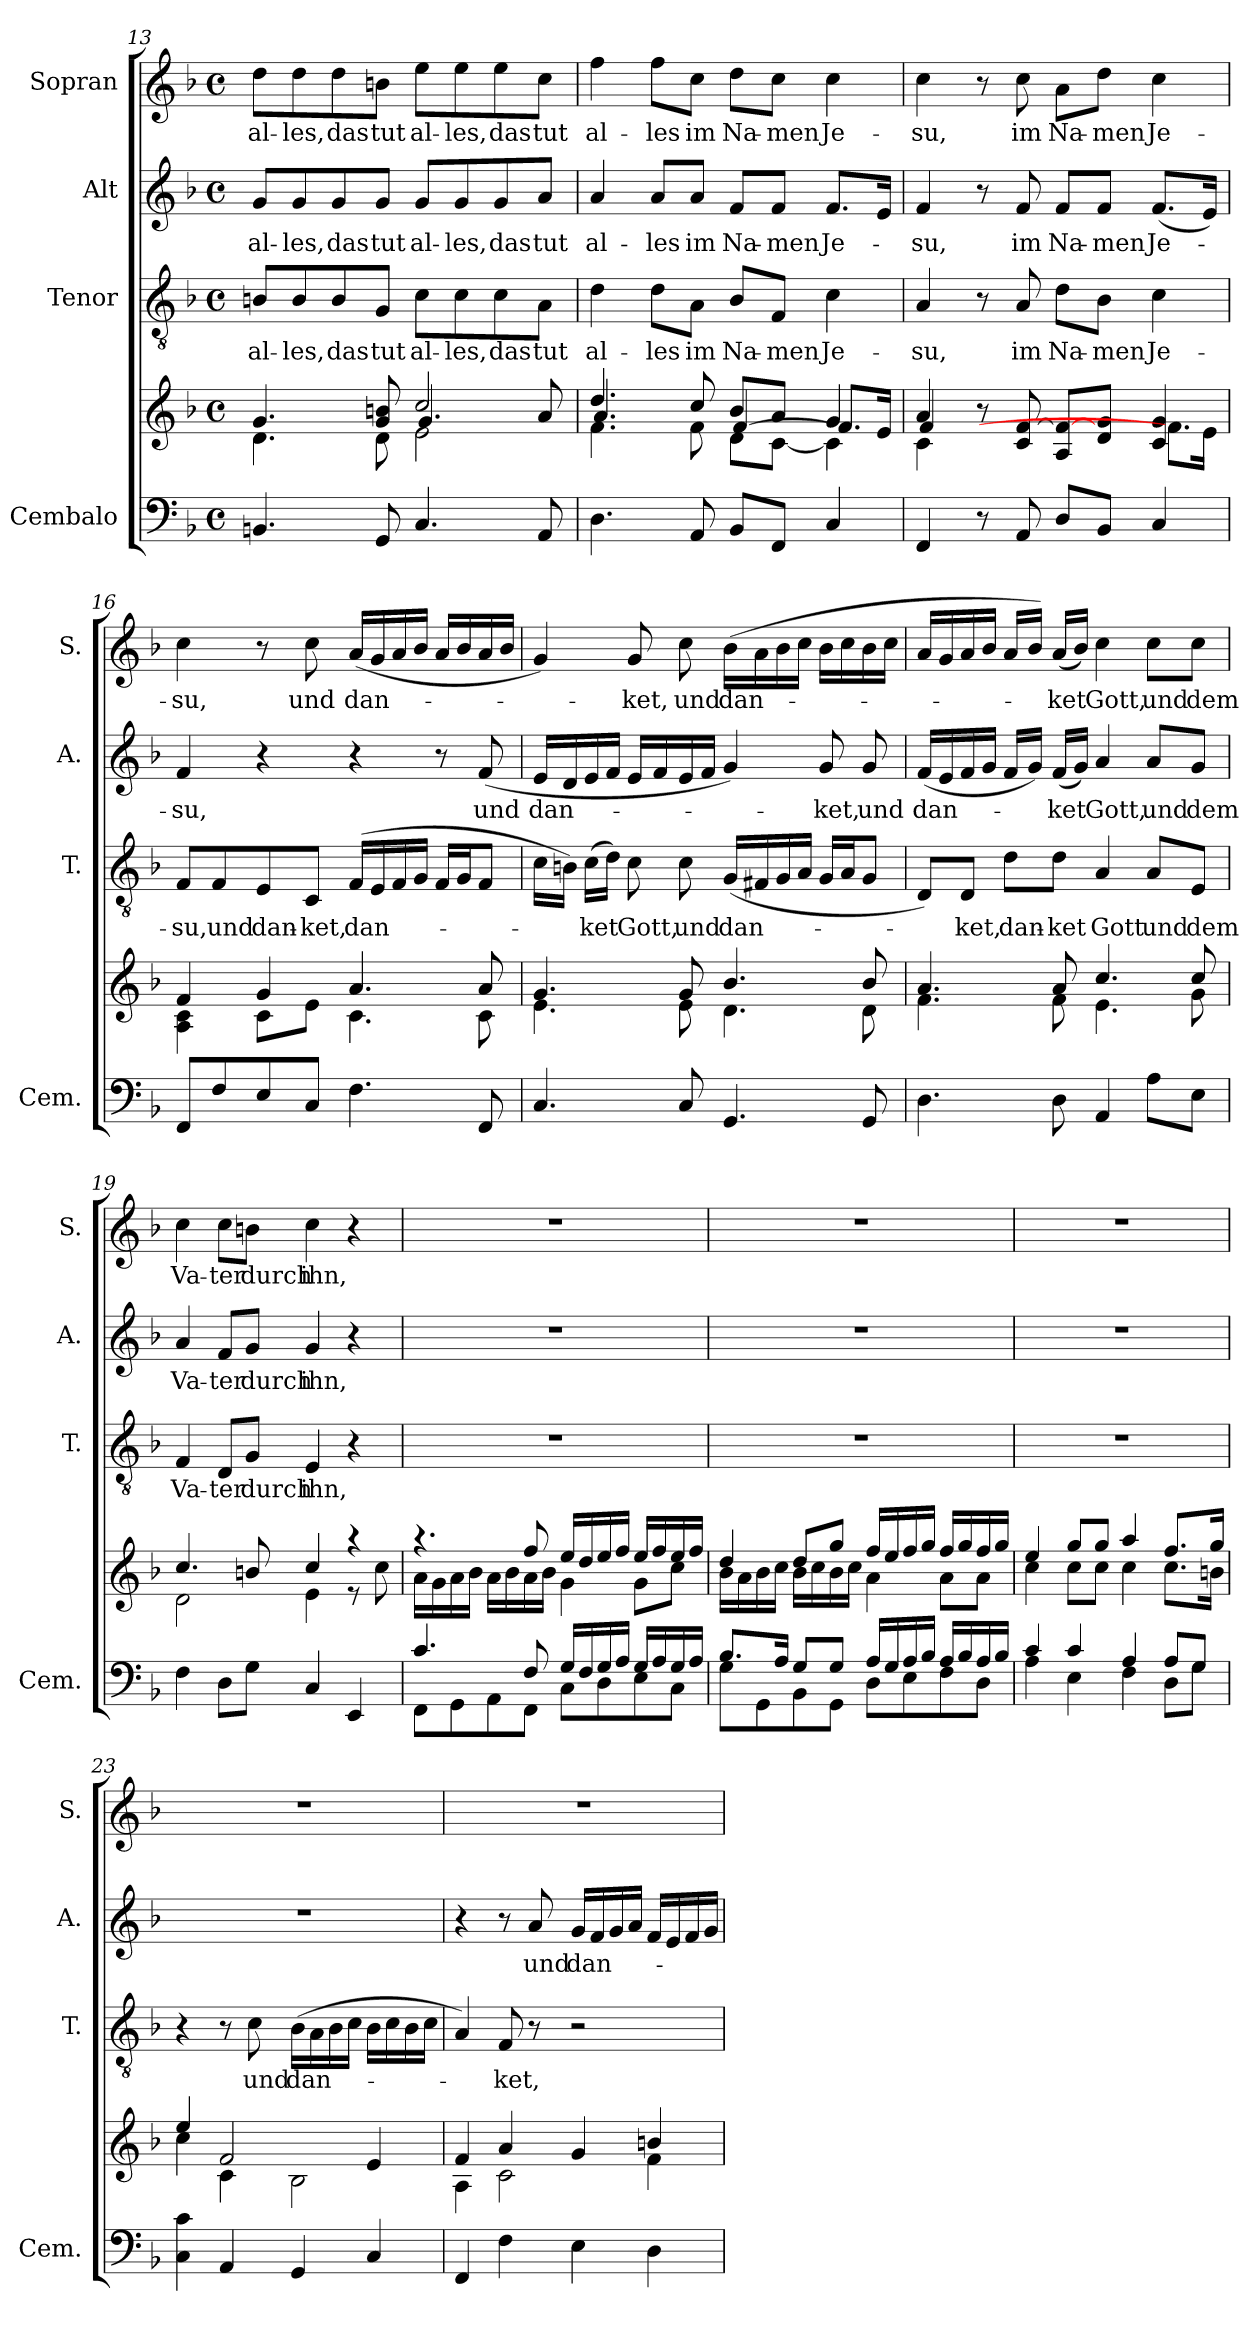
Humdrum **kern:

**kern	**kern	**kern	**text	**kern	**text	**kern	**text
*part4	*part4	*part3	*part3	*part2	*part2	*part1	*part1
*staff5	*staff4	*staff3	*staff3	*staff2	*staff2	*staff1	*staff1
*I"Cembalo	*	*I"Tenor	*	*I"Alt	*	*I"Sopran	*
*I'Cem.	*	*I'T.	*	*I'A.	*	*I'S.	*
*clefF4	*clefG2	*clefGv2	*	*clefG2	*	*clefG2	*
*k[b-]	*k[b-]	*k[b-]	*	*k[b-]	*	*k[b-]	*
*M4/4	*M4/4	*M4/4	*	*M4/4	*	*M4/4	*
*met(c)	*met(c)	*met(c)	*	*met(c)	*	*met(c)	*
=13	=13	=13	=13	=13	=13	=13	=13
*	*^	*	*	*	*	*	*
*	*	*^	*	*	*	*	*	*
!	!	!	!	!	!LO:LY:b	!	!LO:LY:b	!	!LO:LY:b
4.BBn/	4.g/	4.d\	2ryy	8Bn/L	al-	8g/L	al-	8dd\L	al-
!	!	!	!	!	!LO:LY:b	!	!LO:LY:b	!	!LO:LY:b
.	.	.	.	8B/	-les,	8g/	-les,	8dd\	-les,
!	!	!	!	!	!LO:LY:b	!	!LO:LY:b	!	!LO:LY:b
.	.	.	.	8B/	das	8g/	das	8dd\	das
!	!	!	!	!	!LO:LY:b	!	!LO:LY:b	!	!LO:LY:b
8GG/	8g/ 8bn/	8d\	.	8G/J	tut	8g/J	tut	8bn\J	tut
!	!	!	!	!	!LO:LY:b	!	!LO:LY:b	!	!LO:LY:b
4.C/	2cc/	2e\	4.g/	8c\L	al-	8g/L	al-	8ee\L	al-
!	!	!	!	!	!LO:LY:b	!	!LO:LY:b	!	!LO:LY:b
.	.	.	.	8c\	-les,	8g/	-les,	8ee\	-les,
!	!	!	!	!	!LO:LY:b	!	!LO:LY:b	!	!LO:LY:b
.	.	.	.	8c\	das	8g/	das	8ee\	das
!	!	!	!	!	!LO:LY:b	!	!LO:LY:b	!	!LO:LY:b
8AA/	.	.	8a/	8A\J	tut	8a/J	tut	8cc\J	tut
!!LO:LB:g=z
=14	=14	=14	=14	=14	=14	=14	=14	=14	=14
!	!	!	!	!	!LO:LY:b	!	!LO:LY:b	!	!LO:LY:b
4.D\	4.dd/	4.f\	4.a/	4d\	al-	4a/	al-	4ff\	al-
!	!	!	!	!	!LO:LY:b	!	!LO:LY:b	!	!LO:LY:b
.	.	.	.	8d\L	-les	8a/L	-les	8ff\L	-les
!	!	!	!	!	!LO:LY:b	!	!LO:LY:b	!	!LO:LY:b
8AA/	8cc/	8f\	8ryy	8A\J	im	8a/J	im	8cc\J	im
!	!	!	!	!	!LO:LY:b	!	!LO:LY:b	!	!LO:LY:b
8BB-/L	8b-/L	8d\L	[4f/	8B-/L	Na-	8f/L	Na-	8dd\L	Na-
!	!	!	!	!	!LO:LY:b	!	!LO:LY:b	!	!LO:LY:b
8FF/J	8a/J	[8c\J	.	8F/J	-men	8f/J	-men	8cc\J	-men
!	!	!	!	!	!LO:LY:b	!	!LO:LY:b	!	!LO:LY:b
4C/	4g/	4c\]	8.f/L]	4c\	Je-	8.f/L	Je-	4cc\	Je-
.	.	.	16e/Jk	.	.	16e/Jk	.	.	.
=15	=15	=15	=15	=15	=15	=15	=15	=15	=15
!	!	!	!	!	!LO:LY:b	!	!LO:LY:b	!	!LO:LY:b
4FF/	4a/	4c\	4f/	4A/	-su,	4f/	-su,	4cc\	-su,
8r	8r	2ryy	2.ryy	8r	.	8r	.	8r	.
!	!	!	!	!	!LO:LY:b	!	!LO:LY:b	!	!LO:LY:b
8AA/	8c/ [8f/	.	.	8A/	im	8f/	im	8cc\	im
!	!	!	!	!	!LO:LY:b	!	!LO:LY:b	!	!LO:LY:b
8D/L	8A/ 8f/_L	.	.	8d\L	Na-	8f/L	Na-	8a\L	Na-
!	!	!	!	!	!LO:LY:b	!	!LO:LY:b	!	!LO:LY:b
8BB-/J	8d/ 8g/J	.	.	8B-\J	-men	8f/J	-men	8dd\J	-men
!	!	!	!	!	!LO:LY:b	!	!LO:LY:b	!	!LO:LY:b
4C/	4c/ 4g/	8.f\L]	.	4c\	Je-	(<8.f/L	Je-	4cc\	Je-
.	.	16e\Jk	.	.	.	16e/Jk)	.	.	.
*	*	*v	*v	*	*	*	*	*	*
!!LO:PB:g=z
=16	=16	=16	=16	=16	=16	=16	=16	=16
!	!	!	!	!LO:LY:b	!	!LO:LY:b	!	!LO:LY:b
8FF/L	4f/	4A\ 4c\	8F/L	-su,	4f/	-su,	4cc\	-su,
!	!	!	!	!LO:LY:b	!	!	!	!
8F/	.	.	8F/	und	.	.	.	.
!	!	!	!	!LO:LY:b	!	!	!	!
8E/	4g/	8c\L	8E/	dan-	4r	.	8r	.
!	!	!	!	!LO:LY:b	!	!	!	!LO:LY:b
8C/J	.	8e\J	8C/J	-ket,	.	.	8cc\	und
!	!	!	!	!LO:LY:b	!	!	!	!LO:LY:b
4.F\	4.a/	4.c\	(<16F/LL	dan-	4r	.	(<16a/LL	dan-
.	.	.	16E/	.	.	.	16g/	.
.	.	.	16F/	.	.	.	16a/	.
.	.	.	16G/JJ	.	.	.	16b-/JJ	.
.	.	.	16F/LL	.	8r	.	16a/LL	.
.	.	.	16G/J	.	.	.	16b-/	.
!	!	!	!	!	!	!LO:LY:b	!	!
8FF/	8a/	8c\	8F/J	.	(<8f/	und	16a/	.
.	.	.	.	.	.	.	16b-/JJ	.
=17	=17	=17	=17	=17	=17	=17	=17	=17
!	!	!	!	!	!	!LO:LY:b	!	!
4.C/	4.g/	4.e\	16c\LL	.	16e/LL	dan-	4g/)	.
.	.	.	16Bn\JJ)	.	16d/	.	.	.
!	!	!	!	!LO:LY:b	!	!	!	!
.	.	.	(>16c\LL	-ket	16e/	.	.	.
.	.	.	16d\JJ)	.	16f/JJ	.	.	.
!	!	!	!	!LO:LY:b	!	!	!	!LO:LY:b
.	.	.	8c\	Gott,	16e/LL	.	8g/	-ket,
.	.	.	.	.	16f/	.	.	.
!	!	!	!	!LO:LY:b	!	!	!	!LO:LY:b
8C/	8g/	8e\	8c\	und	16e/	.	8cc\	und
.	.	.	.	.	16f/JJ	.	.	.
!	!	!	!	!LO:LY:b	!	!	!	!LO:LY:b
4.GG/	4.b-/	4.d\	(<16G/LL	dan-	4g/)	.	(>16b-\LL	dan-
.	.	.	16F#X/	.	.	.	16a\	.
.	.	.	16G/	.	.	.	16b-\	.
.	.	.	16A/JJ	.	.	.	16cc\JJ	.
!	!	!	!	!	!	!LO:LY:b	!	!
.	.	.	16G/LL	.	8g/	-ket,	16b-\LL	.
.	.	.	16A/J	.	.	.	16cc\	.
!	!	!	!	!	!	!LO:LY:b	!	!
8GG/	8b-/	8d\	8G/J	.	8g/	und	16b-\	.
.	.	.	.	.	.	.	16cc\JJ	.
!!LO:LB:g=z
=18	=18	=18	=18	=18	=18	=18	=18	=18
!	!	!	!	!	!	!LO:LY:b	!	!
4.D\	4.a/	4.f\	8D/L)	.	(<16f/LL	dan-	16a/LL	.
.	.	.	.	.	16e/	.	16g/	.
!	!	!	!	!LO:LY:b	!	!	!	!
.	.	.	8D/J	-ket,	16f/	.	16a/	.
.	.	.	.	.	16g/JJ	.	16b-/JJ	.
!	!	!	!	!LO:LY:b	!	!	!	!
.	.	.	8d\L	dan-	16f/LL	.	16a/LL	.
.	.	.	.	.	16g/JJ)	.	16b-/JJ)	.
!	!	!	!	!LO:LY:b	!	!LO:LY:b	!	!LO:LY:b
8D\	8a/	8f\	8d\J	-ket	(<16f/LL	-ket	(<16a/LL	-ket
.	.	.	.	.	16g/JJ)	.	16b-/JJ)	.
!	!	!	!	!LO:LY:b	!	!LO:LY:b	!	!LO:LY:b
4AA/	4.cc/	4.e\	4A/	Gott	4a/	Gott,	4cc\	Gott,
!	!	!	!	!LO:LY:b	!	!LO:LY:b	!	!LO:LY:b
8A\L	.	.	8A/L	und	8a/L	und	8cc\L	und
!	!	!	!	!LO:LY:b	!	!LO:LY:b	!	!LO:LY:b
8E\J	8cc/	8g\	8E/J	dem	8g/J	dem	8cc\J	dem
=19	=19	=19	=19	=19	=19	=19	=19	=19
!	!	!	!	!LO:LY:b	!	!LO:LY:b	!	!LO:LY:b
4F\	4.cc/	2d\	4F/	Va-	4a/	Va-	4cc\	Va-
!	!	!	!	!LO:LY:b	!	!LO:LY:b	!	!LO:LY:b
8D\L	.	.	8D/L	-ter	8f/L	-ter	8cc\L	-ter
!	!	!	!	!LO:LY:b	!	!LO:LY:b	!	!LO:LY:b
8G\J	8bn/	.	8G/J	durch	8g/J	durch	8bn\J	durch
!	!	!	!	!LO:LY:b	!	!LO:LY:b	!	!LO:LY:b
4C/	4cc/	4e\	4E/	ihn,	4g/	ihn,	4cc\	ihn,
4EE/	4r	8r	4r	.	4r	.	4r	.
.	.	8cc\	.	.	.	.	.	.
!!LO:PB:g=z
=20	=20	=20	=20	=20	=20	=20	=20	=20
*^	*	*	*	*	*	*	*	*
4.c/	8FF\L	4.r	16a\LL	1r	.	1r	.	1r	.
.	.	.	16g\	.	.	.	.	.	.
.	8GG\	.	16a\	.	.	.	.	.	.
.	.	.	16b-\JJ	.	.	.	.	.	.
.	8AA\	.	16a\LL	.	.	.	.	.	.
.	.	.	16b-\	.	.	.	.	.	.
8F/	8FF\J	8ff/	16a\	.	.	.	.	.	.
.	.	.	16b-\JJ	.	.	.	.	.	.
16G/LL	8C\L	16ee/LL	4g\	.	.	.	.	.	.
16F/	.	16dd/	.	.	.	.	.	.	.
16G/	8D\	16ee/	.	.	.	.	.	.	.
16A/JJ	.	16ff/JJ	.	.	.	.	.	.	.
16G/LL	8E\	16ee/LL	8g\L	.	.	.	.	.	.
16A/	.	16ff/	.	.	.	.	.	.	.
16G/	8C\J	16ee/	8cc\J	.	.	.	.	.	.
16A/JJ	.	16ff/JJ	.	.	.	.	.	.	.
=21	=21	=21	=21	=21	=21	=21	=21	=21	=21
8.B-/L	8G\L	4dd/	16b-\LL	1r	.	1r	.	1r	.
.	.	.	16a\	.	.	.	.	.	.
.	8GG\	.	16b-\	.	.	.	.	.	.
16A/Jk	.	.	16cc\JJ	.	.	.	.	.	.
8G/L	8BB-\	8dd/L	16b-\LL	.	.	.	.	.	.
.	.	.	16cc\	.	.	.	.	.	.
8G/J	8GG\J	8gg/J	16b-\	.	.	.	.	.	.
.	.	.	16cc\JJ	.	.	.	.	.	.
16A/LL	8D\L	16ff/LL	4a\	.	.	.	.	.	.
16G/	.	16ee/	.	.	.	.	.	.	.
16A/	8E\	16ff/	.	.	.	.	.	.	.
16B-/JJ	.	16gg/JJ	.	.	.	.	.	.	.
16A/LL	8F\	16ff/LL	8a\L	.	.	.	.	.	.
16B-/	.	16gg/	.	.	.	.	.	.	.
16A/	8D\J	16ff/	8a\J	.	.	.	.	.	.
16B-/JJ	.	16gg/JJ	.	.	.	.	.	.	.
=22	=22	=22	=22	=22	=22	=22	=22	=22	=22
4c/	4A\	4ee/	4cc\	1r	.	1r	.	1r	.
4c/	4E\	8gg/L	8cc\L	.	.	.	.	.	.
.	.	8gg/J	8cc\J	.	.	.	.	.	.
4A/	4F\	4aa/	4cc\	.	.	.	.	.	.
8A/L	8D\L	8.ff/L	8.cc\L	.	.	.	.	.	.
8G/J	8G\J	.	.	.	.	.	.	.	.
.	.	16gg/Jk	16bn\Jk	.	.	.	.	.	.
*v	*v	*	*	*	*	*	*	*	*
!!LO:LB:g=z
=23	=23	=23	=23	=23	=23	=23	=23	=23
4C\ 4c\	4ee/	4cc\	4r	.	1r	.	1r	.
4AA/	2f/	4c\	8r	.	.	.	.	.
!	!	!	!	!LO:LY:b	!	!	!	!
.	.	.	8c\	und	.	.	.	.
!	!	!	!	!LO:LY:b	!	!	!	!
4GG/	.	2B-\	(>16B-\LL	dan-	.	.	.	.
.	.	.	16A\	.	.	.	.	.
.	.	.	16B-\	.	.	.	.	.
.	.	.	16c\JJ	.	.	.	.	.
4C/	4e/	.	16B-\LL	.	.	.	.	.
.	.	.	16c\	.	.	.	.	.
.	.	.	16B-\	.	.	.	.	.
.	.	.	16c\JJ	.	.	.	.	.
=24	=24	=24	=24	=24	=24	=24	=24	=24
4FF/	4f/	4A\	4A/)	.	4r	.	1r	.
!	!	!	!	!LO:LY:b	!	!	!	!
4F\	4a/	2c\	8F/	-ket,	8r	.	.	.
!	!	!	!	!	!	!LO:LY:b	!	!
.	.	.	8r	.	8a/	und	.	.
!	!	!	!	!	!	!LO:LY:b	!	!
4E\	4g/	.	2r	.	16g/LL	dan-	.	.
.	.	.	.	.	16f/	.	.	.
.	.	.	.	.	16g/	.	.	.
.	.	.	.	.	16a/JJ	.	.	.
4D\	4bn/	4f\	.	.	16f/LL	.	.	.
.	.	.	.	.	16e/	.	.	.
.	.	.	.	.	16f/	.	.	.
.	.	.	.	.	16g/JJ	.	.	.
*	*v	*v	*	*	*	*	*	*
=	=	=	=	=	=	=	=
*-	*-	*-	*-	*-	*-	*-	*-
